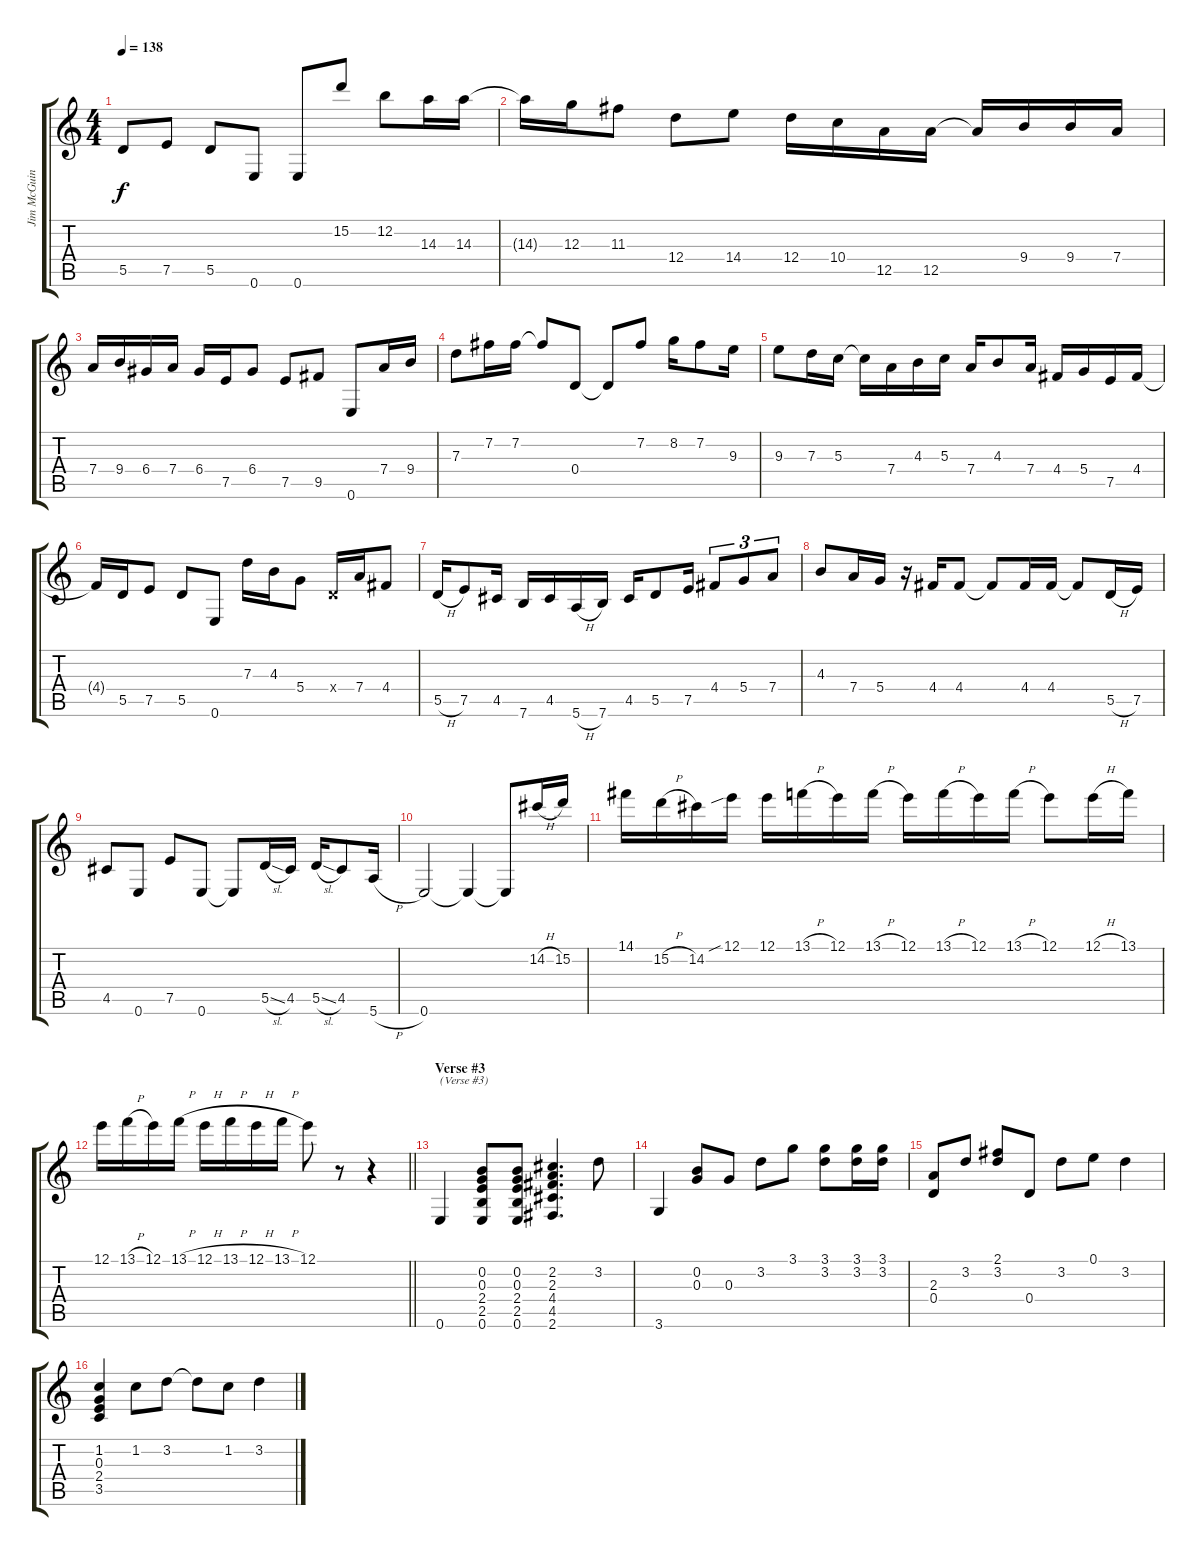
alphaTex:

\track ("Jim McGuinn" "Jim McGuin") {instrument electricguitarclean}
\staff {score tabs}
\tuning (E4 B3 G3 D3 A2 E2) {hide}
\ts (4 4)
\tempo 138
\clef g2
\ks c
5.5.8{dy f} 7.5.8 5.5.8 0.6.8 0.6.8 15.2.8 12.2.8 14.3.16 14.3.16 |
14.3{t}.16 12.3.16 11.3.8 12.4.8 14.4.8 12.4.16 10.4.16 12.5.16 12.5.16 12.5{t}.16 9.4.16 9.4.16 7.4.16 |
7.4.16 9.4.16 6.4.16 7.4.16 6.4.16 7.5.16 6.4.8 7.5.8 9.5.8 0.6.8 7.4.16 9.4.16 |
7.3.8 7.2.16 7.2.16 7.2{t}.8 0.4.8 0.4{t}.8 7.2.8 8.2.16 7.2.8 9.3.16 |
9.3.8 7.3.16 5.3.16 5.3{t}.16 7.4.16 4.3.16 5.3.16 7.4.16 4.3.8 7.4.16 4.4.16 5.4.16 7.5.16 4.4.16 |
4.4{t}.16 5.5.16 7.5.8 5.5.8 0.6.8 7.3.16 4.3.16 5.4.8 0.4{x}.16 7.4.16 4.4.8 |
5.5{h}.16 7.5.8 4.5.16 7.6.16 4.5.16 5.6{h}.16 7.6.16 4.5.16 5.5.8 7.5.16 4.4.8{tu (3 2)} 5.4.8{tu (3 2)} 7.4.8{tu (3 2)} |
4.3.8 7.4.16 5.4.16 r.16 4.4.16 4.4.8 4.4{t}.8 4.4.16 4.4.16 4.4{t}.8 5.5{h}.16 7.5.16 |
4.5.8 0.6.8 7.5.8 0.6.8 0.6{t}.8 5.5{sl}.16 4.5.16 5.5{sl}.16 4.5.8 5.6{h}.16 |
0.6.2 0.6{t}.4 0.6{t}.8 14.2{h}.16 15.2.16 |
14.1.16 15.2{h}.16 14.2.16 12.1{sib}.16 12.1.16 13.1{h}.16 12.1.16 13.1{h}.16 12.1.16 13.1{h}.16 12.1.16 13.1{h}.16 12.1.8 12.1{h}.16 13.1.16 |
\barLineRight lightlight
12.1.16 13.1{h}.16 12.1.16 13.1{h}.16 12.1{h}.16 13.1{h}.16 12.1{h}.16 13.1{h}.16 12.1.8 r.8 r.4 |
\section ("" "Verse #3")
0.6.4{txt "(Verse #3)"} (0.2 0.3 2.4 2.5 0.6).8 (0.2 0.3 2.4 2.5 0.6).8 (2.2 2.3 4.4 4.5 2.6).4{d} 3.2.8 |
3.6.4 (0.2 0.3).8 0.3.8 3.2.8 3.1.8 (3.1 3.2).8 (3.1 3.2).16 (3.1 3.2).16 |
(2.3 0.4).8 3.2.8 (2.1 3.2).8 0.4.8 3.2.8 0.1.8 3.2.4 |
(1.2 0.3 2.4 3.5).4 1.2.8 3.2.8 3.2{t}.8 1.2.8 3.2.4
